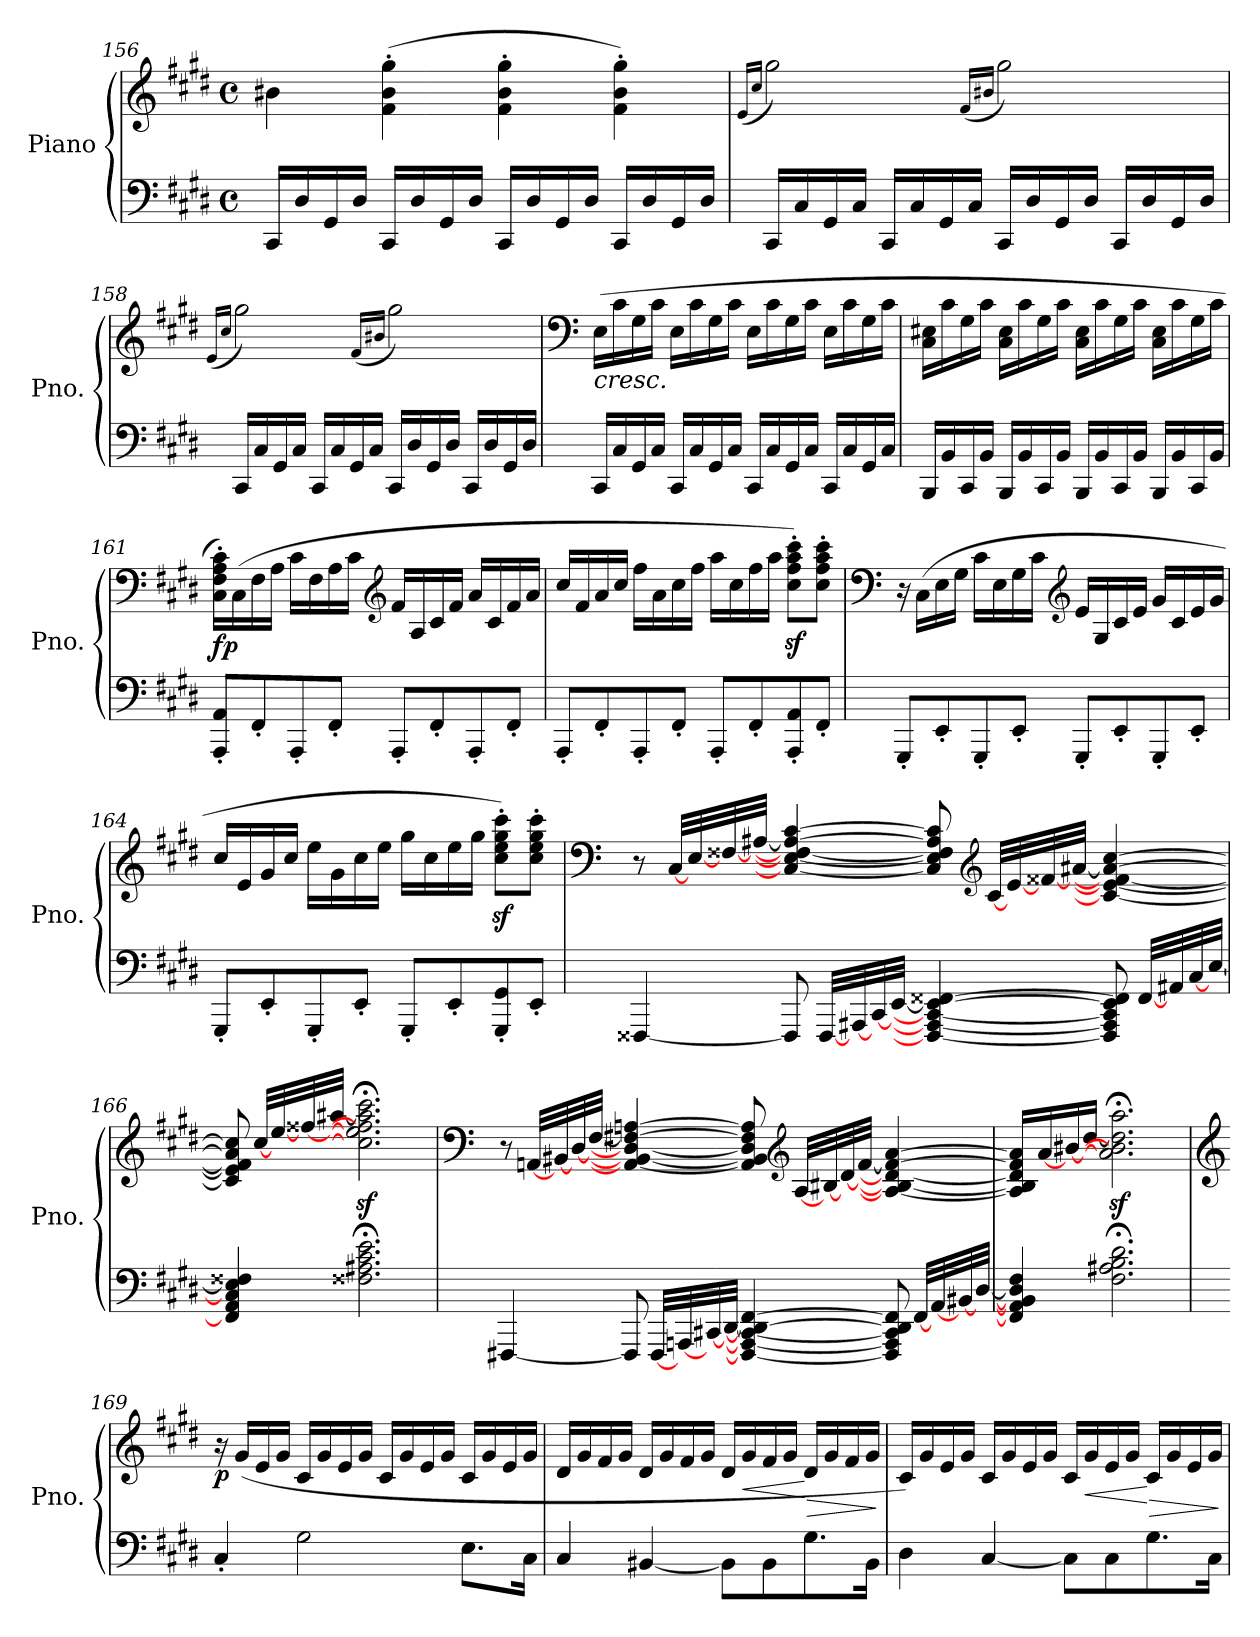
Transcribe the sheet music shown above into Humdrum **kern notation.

**kern	**kern	**dynam
*part1	*part1	*part1
*staff2	*staff1	*staff1/2
*I"Piano	*	*
*I'Pno.	*	*
!!LO:LB:g=z
*clefF4	*clefG2	*
*k[f#c#g#d#]	*k[f#c#g#d#]	*
*M4/4	*M4/4	*
*met(c)	*met(c)	*
=156	=156	=156
16CC#/LL	4b#X\	.
16D#/	.	.
16GG#/	.	.
16D#/JJ	.	.
16CC#/LL	(>4f#\' 4b#\' 4gg#\'	.
16D#/	.	.
16GG#/	.	.
16D#/JJ	.	.
16CC#/LL	4f#\' 4b#\' 4gg#\'	.
16D#/	.	.
16GG#/	.	.
16D#/JJ	.	.
16CC#/LL	4f#\' 4b#\' 4gg#\')	.
16D#/	.	.
16GG#/	.	.
16D#/JJ	.	.
=157	=157	=157
.	(<16qe/LL	.
.	16qcc#/JJ	.
16CC#/LL	2gg#\)	.
16C#/	.	.
16GG#/	.	.
16C#/JJ	.	.
16CC#/LL	.	.
16C#/	.	.
16GG#/	.	.
16C#/JJ	.	.
.	(<16qf#/LL	.
.	16qb#X/JJ	.
16CC#/LL	2gg#\)	.
16D#/	.	.
16GG#/	.	.
16D#/JJ	.	.
16CC#/LL	.	.
16D#/	.	.
16GG#/	.	.
16D#/JJ	.	.
=158	=158	=158
.	(<16qe/LL	.
.	16qcc#/JJ	.
16CC#/LL	2gg#\)	.
16C#/	.	.
16GG#/	.	.
16C#/JJ	.	.
16CC#/LL	.	.
16C#/	.	.
16GG#/	.	.
16C#/JJ	.	.
.	(<16qf#/LL	.
.	16qb#X/JJ	.
16CC#/LL	2gg#\)	.
16D#/	.	.
16GG#/	.	.
16D#/JJ	.	.
16CC#/LL	.	.
16D#/	.	.
16GG#/	.	.
16D#/JJ	.	.
!!LO:LB:g=z
=159	=159	=159
*	*clefF4	*
!	!LO:TX:b:i:t=cresc.	!
16CC#/LL	(>16E\LL	.
16C#/	16c#\	.
16GG#/	16G#\	.
16C#/JJ	16c#\JJ	.
16CC#/LL	16E\LL	.
16C#/	16c#\	.
16GG#/	16G#\	.
16C#/JJ	16c#\JJ	.
16CC#/LL	16E\LL	.
16C#/	16c#\	.
16GG#/	16G#\	.
16C#/JJ	16c#\JJ	.
16CC#/LL	16E\LL	.
16C#/	16c#\	.
16GG#/	16G#\	.
16C#/JJ	16c#\JJ	.
=160	=160	=160
16BBB/LL	16C#\ 16E#X\LL	.
16BB/	16c#\	.
16CC#/	16G#\	.
16BB/JJ	16c#\JJ	.
16BBB/LL	16C#\ 16E#\LL	.
16BB/	16c#\	.
16CC#/	16G#\	.
16BB/JJ	16c#\JJ	.
16BBB/LL	16C#\ 16E#\LL	.
16BB/	16c#\	.
16CC#/	16G#\	.
16BB/JJ	16c#\JJ	.
16BBB/LL	16C#\ 16E#\LL	.
16BB/	16c#\	.
16CC#/	16G#\	.
16BB/JJ	16c#\JJ	.
=161	=161	=161
!	!	!LO:DY:b
8AAA/' 8AA/'L	16C#\' 16F#\' 16A\' 16c#\'LL)	fp
.	(>16C#\	.
8FF#'/	16F#\	.
.	16A\JJ	.
8AAA'/	16c#\LL	.
.	16F#\	.
8FF#'/J	16A\	.
.	16c#\JJ	.
*	*clefG2	*
8AAA'/L	16f#/LL	.
.	16A/	.
8FF#'/	16c#/	.
.	16f#/JJ	.
8AAA'/	16a/LL	.
.	16c#/	.
8FF#'/J	16f#/	.
.	16a/JJ	.
!!LO:LB:g=z
=162	=162	=162
8AAA'/L	16cc#/LL	.
.	16f#/	.
8FF#'/	16a/	.
.	16cc#/JJ	.
8AAA'/	16ff#\LL	.
.	16a\	.
8FF#'/J	16cc#\	.
.	16ff#\JJ	.
8AAA'/L	16aa\LL	.
.	16cc#\	.
8FF#'/	16ff#\	.
.	16aa\JJ	.
8AAA/' 8AA/'	8cc#\z<' 8ff#\z<' 8aa\z<' 8ccc#\z<'L)	.
8FF#'/J	8cc#\' 8ff#\' 8aa\' 8ccc#\'J	.
=163	=163	=163
*	*clefF4	*
8GGG#'/L	16r	.
.	(>16C#\LL	.
8EE'/	16E\	.
.	16G#\JJ	.
8GGG#'/	16c#\LL	.
.	16E\	.
8EE'/J	16G#\	.
.	16c#\JJ	.
*	*clefG2	*
8GGG#'/L	16e/LL	.
.	16G#/	.
8EE'/	16c#/	.
.	16e/JJ	.
8GGG#'/	16g#/LL	.
.	16c#/	.
8EE'/J	16e/	.
.	16g#/JJ	.
=164	=164	=164
8GGG#'/L	16cc#/LL	.
.	16e/	.
8EE'/	16g#/	.
.	16cc#/JJ	.
8GGG#'/	16ee\LL	.
.	16g#\	.
8EE'/J	16cc#\	.
.	16ee\JJ	.
8GGG#'/L	16gg#\LL	.
.	16cc#\	.
8EE'/	16ee\	.
.	16gg#\JJ	.
8GGG#/' 8GG#/'	8cc#\z<' 8ee\z<' 8gg#\z<' 8ccc#\z<'L)	.
8EE'/J	8cc#\' 8ee\' 8gg#\' 8ccc#\'J	.
!!LO:LB:g=z
=165	=165	=165
*	*clefF4	*
[4FFF##X/	8r	.
.	[32C#/LLL	.
.	[32E/	.
.	[32F##X/	.
.	[32A#X/JJJ	.
8FFF##/]	4C#/_ 4E/_ 4F##/_ 4A#/_ [4c#/	.
[32FFF##/LLL	.	.
[32AAA#X/	.	.
[32CC#/	.	.
[32EE/JJJ	.	.
4FFF##/_ 4AAA#/_ 4CC#/_ 4EE/_ [4FF##X/	8C#/] 8E/] 8F##/] 8A#/] 8c#/]	.
*	*clefG2	*
.	[32c#/LLL	.
.	[32e/	.
.	[32f##X/	.
.	[32a#X/JJJ	.
8FFF##/] 8AAA#/] 8CC#/] 8EE/] 8FF##/]	4c#/_ 4e/_ 4f##/_ 4a#/_ [4cc#/	.
[32FF##/LLL	.	.
32AA#X/	.	.
[32C#/	.	.
[32E/JJJ	.	.
=166	=166	=166
4FF##/] 4AA/ 4C#/] 4E/] 4F##X/	8c#/] 8e/] 8f##/] 8a#/] 8cc#/]	.
.	[32cc#/LLL	.
.	[32ee/	.
.	[32ff##X/	.
.	[32aa#X/JJJ	.
2.F##X\;< 2.A#X\;< 2.c#\;< 2.e\;<	2.cc#\]z<;< 2.ee\]z<;< 2.ff##\]z<;< 2.aa#\]z<;< 2.ccc#\z<;<	.
!!LO:PB:g=z
=167	=167	=167
*	*clefF4	*
[4FFF#X/	8r	.
.	[32AAn/LLL	.
.	[32BB#X/	.
.	[32D#/	.
.	[32F#/JJJ	.
8FFF#/]	4AA/_ 4BB#/_ 4D#/_ 4F#X/_ [4An/	.
[32FFF#/LLL	.	.
[32AAAn/	.	.
[32CC#X/	.	.
[32DD#/JJJ	.	.
4FFF#/_ 4AAA/_ 4CC#/_ 4DD#/_ [4FF#/	8AA/] 8BB#/] 8D#/] 8F#/] 8A/]	.
*	*clefG2	*
.	[32A/LLL	.
.	[32B#X/	.
.	[32d#/	.
.	[32f#/JJJ	.
8FFF#/] 8AAA/] 8CC#/] 8DD#/] 8FF#/]	4A/_ 4B#/_ 4d#/_ 4f#/_ [4a/	.
[32FF#/LLL	.	.
[32AA/	.	.
[32BB#X/	.	.
[32D#/JJJ	.	.
=168	=168	=168
4FF#/] 4AA/] 4BB#/] 4D#/] 4F#/	16A/] 16B#/] 16d#/] 16f#/] 16a/]LL	.
.	[16a/	.
.	[16b#X/	.
.	[16dd#/JJ	.
2.F#\;< 2.A#X\;< 2.B\;< 2.d#\;<	2.a\]z<;< 2.b#\]z<;< 2.dd#\]z<;< 2.aa\z<;<	.
!!LO:LB:g=z
=169	=169	=169
*	*clefG2	*
!	!	!LO:DY:b
4C#'/	16r	p
.	(<16g#/LL	.
.	16e/	.
.	16g#/JJ	.
2G#\	16c#/LL	.
.	16g#/	.
.	16e/	.
.	16g#/JJ	.
.	16c#/LL	.
.	16g#/	.
.	16e/	.
.	16g#/JJ	.
8.E\L	16c#/LL	.
.	16g#/	.
.	16e/	.
16C#\Jk	16g#/JJ	.
=170	=170	=170
4C#/	16d#/LL	.
.	16g#/	.
.	16f#/	.
.	16g#/JJ	.
[4BB#X/	16d#/LL	.
.	16g#/	.
.	16f#/	.
.	16g#/JJ	.
8BB#\L]	16d#/LL	.
!	!	!LO:HP:b
.	16g#/	<
8BB#\	16f#/	.
.	16g#/JJ	.
!	!	!LO:HP:n=1:b
8.G#\	16d#/LL	[ >
.	16g#/	.
.	16f#/	.
16BB#\Jk	16g#/JJ	.
.	.	]
=171	=171	=171
4D#\	16c#/LL)	.
.	16g#/	.
.	16e/	.
.	16g#/JJ	.
[4C#/	16c#/LL	.
.	16g#/	.
.	16e/	.
.	16g#/JJ	.
8C#\L]	16c#/LL	.
!	!	!LO:HP:b
.	16g#/	<
8C#\	16e/	.
.	16g#/JJ	.
!	!	!LO:HP:n=1:b
8.G#\	16c#/LL	[ >
.	16g#/	.
.	16e/	.
16C#\Jk	16g#/JJ	.
.	.	]
=	=	=
*-	*-	*-
